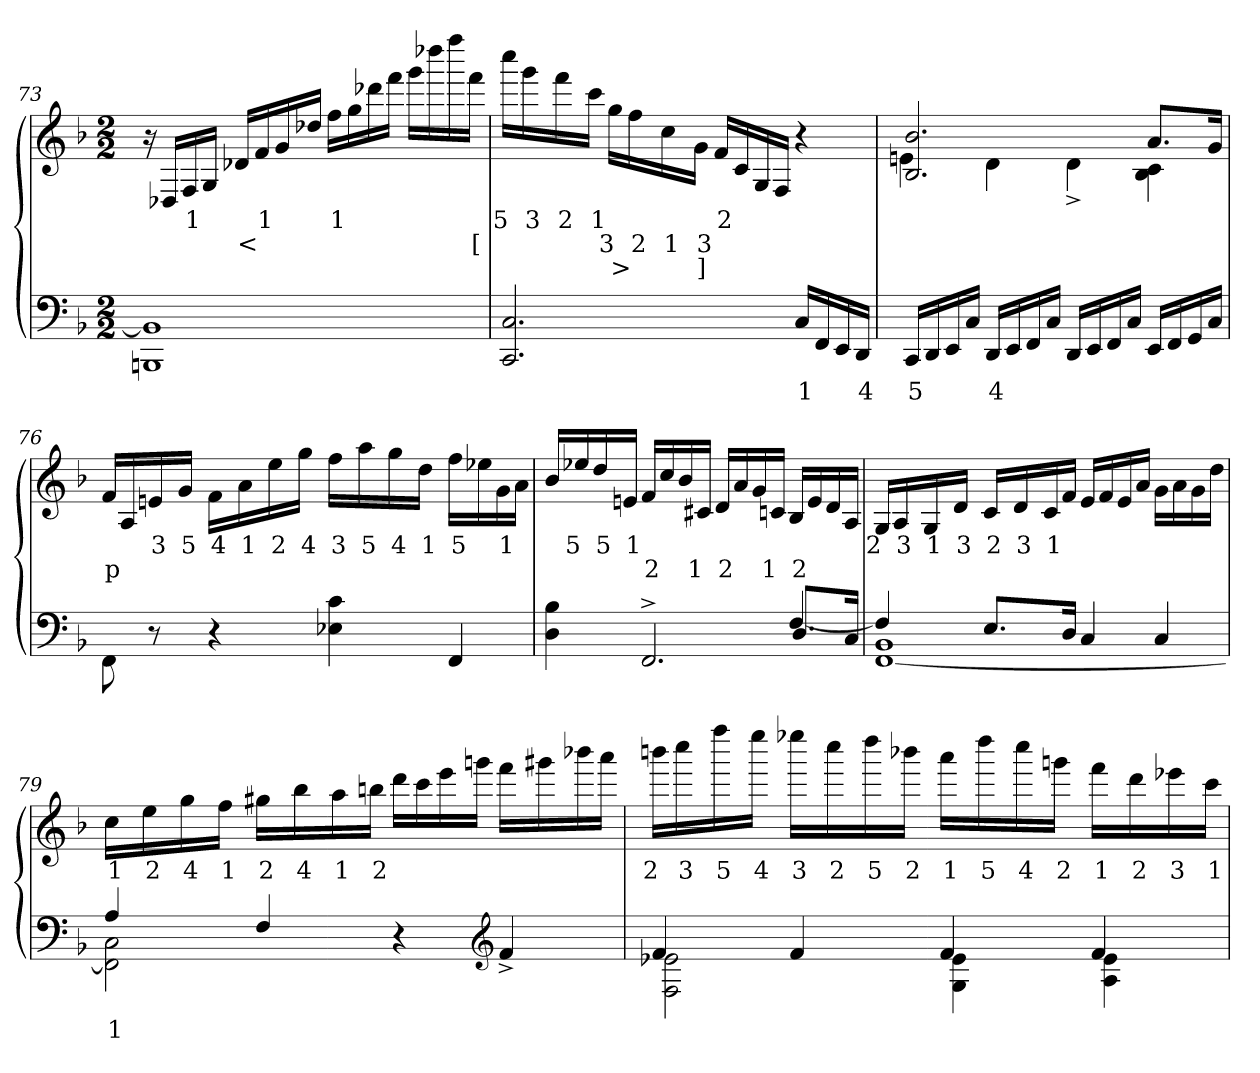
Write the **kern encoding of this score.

**kern	**text	**kern	**text	**text	**text
*part2	*part2	*part1	*part1	*part1	*part1
*staff2	*staff2	*staff1	*staff1	*staff1	*staff1
*clefF4	*	*clefG2	*	*	*
*k[b-]	*	*k[b-]	*	*	*
*M2/2	*	*M2/2	*	*	*
=73	=73	=73	=73	=73	=73
1BBn] 1BBBn	.	16r	.	.	.
.	.	16D-XLL	.	.	.
.	.	16F	1	.	.
.	.	16GJJ	.	.	.
.	.	16d-LL	.	<	.
.	.	16f	1	.	.
.	.	16g	.	.	.
.	.	16dd-JJ	.	.	.
.	.	16ffLL	1	.	.
.	.	16gg	.	.	.
.	.	16ddd-	.	.	.
.	.	16fffJJ	.	.	.
.	.	16gggLL	.	.	.
.	.	16dddd-	.	.	.
.	.	16ffff	.	.	.
.	.	16fffJJ	.	[	.
=74	=74	=74	=74	=74	=74
2.C 2.CC	.	16ccccLL	5	.	.
.	.	16ggg	3	.	.
.	.	16fff	2	.	.
.	.	16cccJJ	1	.	.
.	.	16ggLL	.	3	>
.	.	16ff	.	2	.
.	.	16cc	.	1	.
.	.	16gJJ	.	3	]
.	.	16fLL	2	.	.
.	.	16c	.	.	.
.	.	16G	.	.	.
.	.	16FJJ	.	.	.
16CLL	1	4r	.	.	.
16FF	.	.	.	.	.
16EE	.	.	.	.	.
16DDJJ	4	.	.	.	.
=75	=75	=75	=75	=75	=75
*	*	*^	*	*	*
16CCLL	5	2.b- 2.B-	4en	.	.	.
16DD	.	.	.	.	.	.
16EE	.	.	.	.	.	.
16CJJ	.	.	.	.	.	.
16DDLL	4	.	4d	.	.	.
16EE	.	.	.	.	.	.
16FF	.	.	.	.	.	.
16CJJ	.	.	.	.	.	.
16DDLL	.	.	4d^>	.	.	.
16EE	.	.	.	.	.	.
16FF	.	.	.	.	.	.
16CJJ	.	.	.	.	.	.
16EELL	.	8.aL	4c 4B-	.	.	.
16FF	.	.	.	.	.	.
16GG	.	.	.	.	.	.
16CJJ	.	16gJk	.	.	.	.
*	*	*v	*v	*	*	*
=76	=76	=76	=76	=76	=76
8FF\	.	16fLL	.	p	.
.	.	16A	.	.	.
8r	.	16en	3	.	.
.	.	16gJJ	5	.	.
4r	.	16fLL	4	.	.
.	.	16a	1	.	.
.	.	16ee	2	.	.
.	.	16ggJJ	4	.	.
4c 4E-X	.	16ffLL	3	.	.
.	.	16aa	5	.	.
.	.	16gg	4	.	.
.	.	16ddJJ	1	.	.
4FF	.	16ffLL	5	.	.
.	.	16ee-X	.	.	.
.	.	16g	1	.	.
.	.	16aJJ	.	.	.
=77	=77	=77	=77	=77	=77
*^	*	*	*	*	*
*	*^	*	*	*	*	*
4ryy	2.ryy	4B- 4D	.	16b-LL	.	.	.
.	.	.	.	16ee-X	5	.	.
.	.	.	.	16dd	5	.	.
.	.	.	.	16enJJ	1	.	.
2.FF^>	.	2ryy	.	16fLL	.	2	.
.	.	.	.	16cc	.	.	.
.	.	.	.	16b-	.	.	.
.	.	.	.	16c#XJJ	.	1	.
.	.	.	.	16dLL	.	2	.
.	.	.	.	16a	.	.	.
.	.	.	.	16g	.	.	.
.	.	.	.	16cnJJ	.	1	.
.	[4F/	8.DL	.	16B-LL	.	2	.
.	.	.	.	16e	.	.	.
.	.	.	.	16d	.	.	.
.	.	16CJ	.	16AJJ	.	.	.
*	*v	*v	*	*	*	*	*
=78	=78	=78	=78	=78	=78	=78
4F]	[1FF 1BB-	.	16GLL	2	.	.
.	.	.	16A	3	.	.
.	.	.	16G	1	.	.
.	.	.	16dJJ	3	.	.
8.EL	.	.	16cLL	2	.	.
.	.	.	16d	3	.	.
.	.	.	16c	1	.	.
16DJk	.	.	16fJJ	.	.	.
4C	.	.	16eLL	.	.	.
.	.	.	16f	.	.	.
.	.	.	16e	.	.	.
.	.	.	16aJJ	.	.	.
4C	.	.	16gLL	.	.	.
.	.	.	16a	.	.	.
.	.	.	16g	.	.	.
.	.	.	16ddJJ	.	.	.
=79	=79	=79	=79	=79	=79	=79
4A	2C 2FF]	1	16ccLL	1	.	.
.	.	.	16ee	2	.	.
.	.	.	16gg	4	.	.
.	.	.	16ffJJ	1	.	.
4F	.	.	16gg#XLL	2	.	.
.	.	.	16bb-	4	.	.
.	.	.	16aa	1	.	.
.	.	.	16bbnJJ	2	.	.
4r	2ryy	.	16dddLL	.	.	.
.	.	.	16ccc	.	.	.
.	.	.	16eee	.	.	.
.	.	.	16gggnJJ	.	.	.
*clefG2	*	*	*	*	*	*
4f^>	.	.	16fffLL	.	.	.
.	.	.	16ggg#X	.	.	.
.	.	.	16bbb-X	.	.	.
.	.	.	16aaaJJ	.	.	.
=80	=80	=80	=80	=80	=80	=80
4f	2e-X 2F	.	16bbbnLL	2	.	.
.	.	.	16cccc	3	.	.
.	.	.	16ffff	5	.	.
.	.	.	16eeeeJJ	4	.	.
4f	.	.	16eeee-XLL	3	.	.
.	.	.	16cccc	2	.	.
.	.	.	16dddd	5	.	.
.	.	.	16bbb-XJJ	2	.	.
4f	4e- 4G	.	16aaaLL	1	.	.
.	.	.	16dddd	5	.	.
.	.	.	16cccc	4	.	.
.	.	.	16gggnJJ	2	.	.
4f	4e- 4A	.	16fffLL	1	.	.
.	.	.	16ddd	2	.	.
.	.	.	16eee-	3	.	.
.	.	.	16cccJJ	1	.	.
*v	*v	*	*	*	*	*
=	=	=	=	=	=
*-	*-	*-	*-	*-	*-
